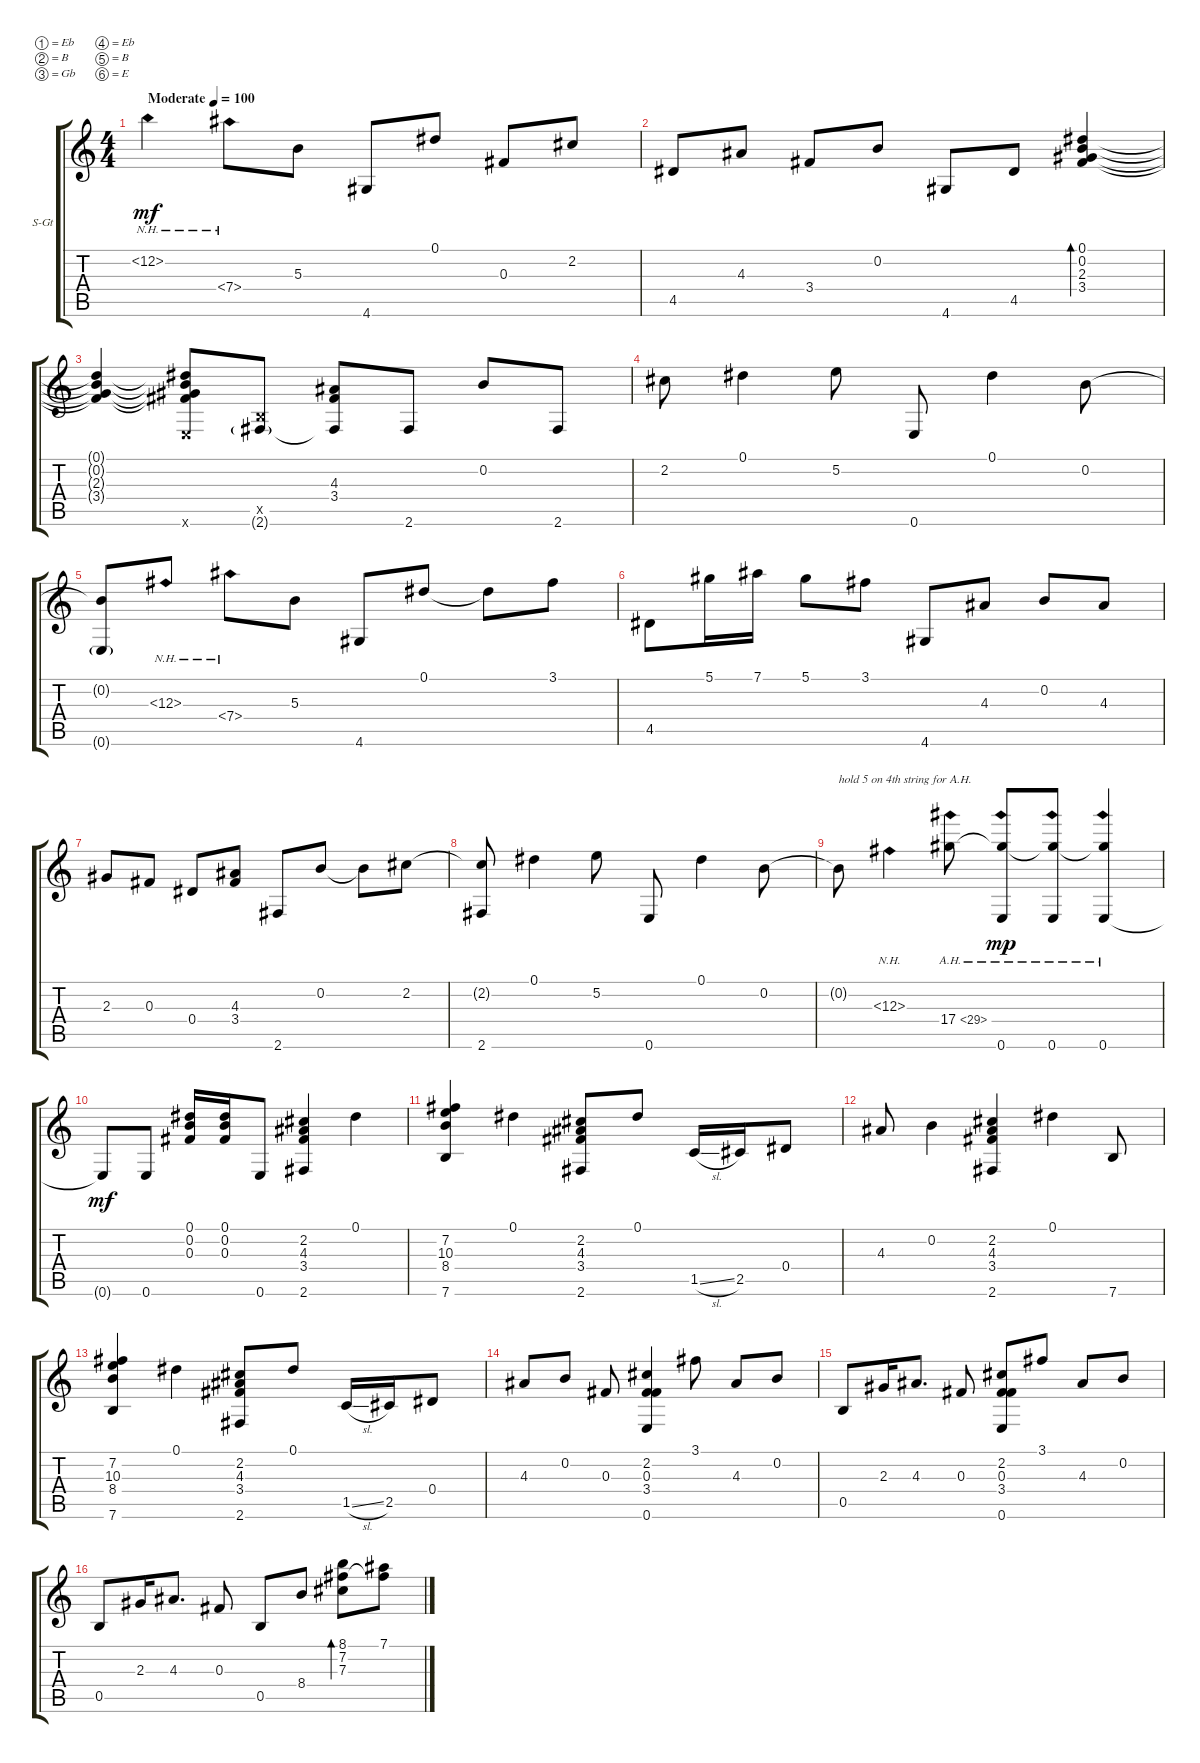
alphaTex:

\bracketExtendMode groupsimilarinstruments
\firstSystemTrackNameOrientation horizontal
\otherSystemsTrackNameOrientation horizontal
\track ("Andy Mckee" "S-Gt") {instrument acousticguitarsteel}
\staff {score tabs}
\tuning (Eb4 B3 Gb3 Eb3 B2 E2)
\ts (4 4)
\beaming (8 2 2 2 2)
\tempo (100 "Moderate")
\clef g2
\ks c
12.2{nh}.4{dy mf instrument acousticguitarsteel} 7.4{nh}.8 5.3.8 4.6.8 0.1.8 0.3.8 2.2.8 |
4.5.8 4.3.8 3.4.8 0.2.8 4.6.8 4.5.8 (0.1 0.2 2.3 3.4).4{bd 121} |
(0.1{t} 0.2{t} 2.3{t} 3.4{t}).4 (0.1{t} 0.2{t} 2.3{t} 3.4{t} 0.6{x}).8 (0.5{x} 2.6{g}).8 (4.3 3.4 2.6{t}).8 2.6.8 0.2.8 2.6.8 |
2.2.8 0.1.4 5.2.8 0.6.8 0.1.4 0.2.8 |
(0.2{t} 0.6{g}).8 12.3{nh}.8 7.4{nh}.8 5.3.8 4.6.8 0.1.8 0.1{t}.8 3.1.8 |
4.5.8 5.1.16 7.1.16 5.1.8 3.1.8 4.6.8 4.3.8 0.2.8 4.3.8 |
2.3.8 0.3.8 0.4.8 (4.3 3.4).8 2.6.8 0.2.8 0.2{t}.8 2.2.8 |
(2.2{t} 2.6).8 0.1.4 5.2.8 0.6.8 0.1.4 0.2.8 |
0.2{t}.8{txt "hold 5 on 4th string for A.H."} 12.3{nh}.4 17.4{ah 12}.8 (17.4{ah 12 t} 0.6).8{dy mp} (17.4{ah 12 t} 0.6).8 (17.4{ah 12 t} 0.6).4 |
0.6{t}.8{dy mf} 0.6.8 (0.1 0.2 0.3).16 (0.1 0.2 0.3).16 0.6.8 (2.2 4.3 3.4 2.6).4 0.1.4 |
(7.2 10.3 8.4 7.6).4 0.1.4 (2.2 4.3 3.4 2.6).8 0.1.8 1.5{sl}.16 2.5.16 0.4.8 |
4.3.8 0.2.4 (2.2 4.3 3.4 2.6).4 0.1.4 7.6.8 |
(7.2 10.3 8.4 7.6).4 0.1.4 (2.2 4.3 3.4 2.6).8 0.1.8 1.5{sl}.16 2.5.16 0.4.8 |
4.3.8 0.2.8 0.3.8 (2.2 0.3 3.4 0.6).4 3.1.8 4.3.8 0.2.8 |
0.5.8 2.3.16 4.3.8{d} 0.3.8 (2.2 0.3 3.4 0.6).8 3.1.8 4.3.8 0.2.8 |
0.5.8 2.3.16 4.3.8{d} 0.3.8 0.5.8 8.4.8 (8.1 7.2 7.3).8{bd 119} (7.1 7.2{t}).8
